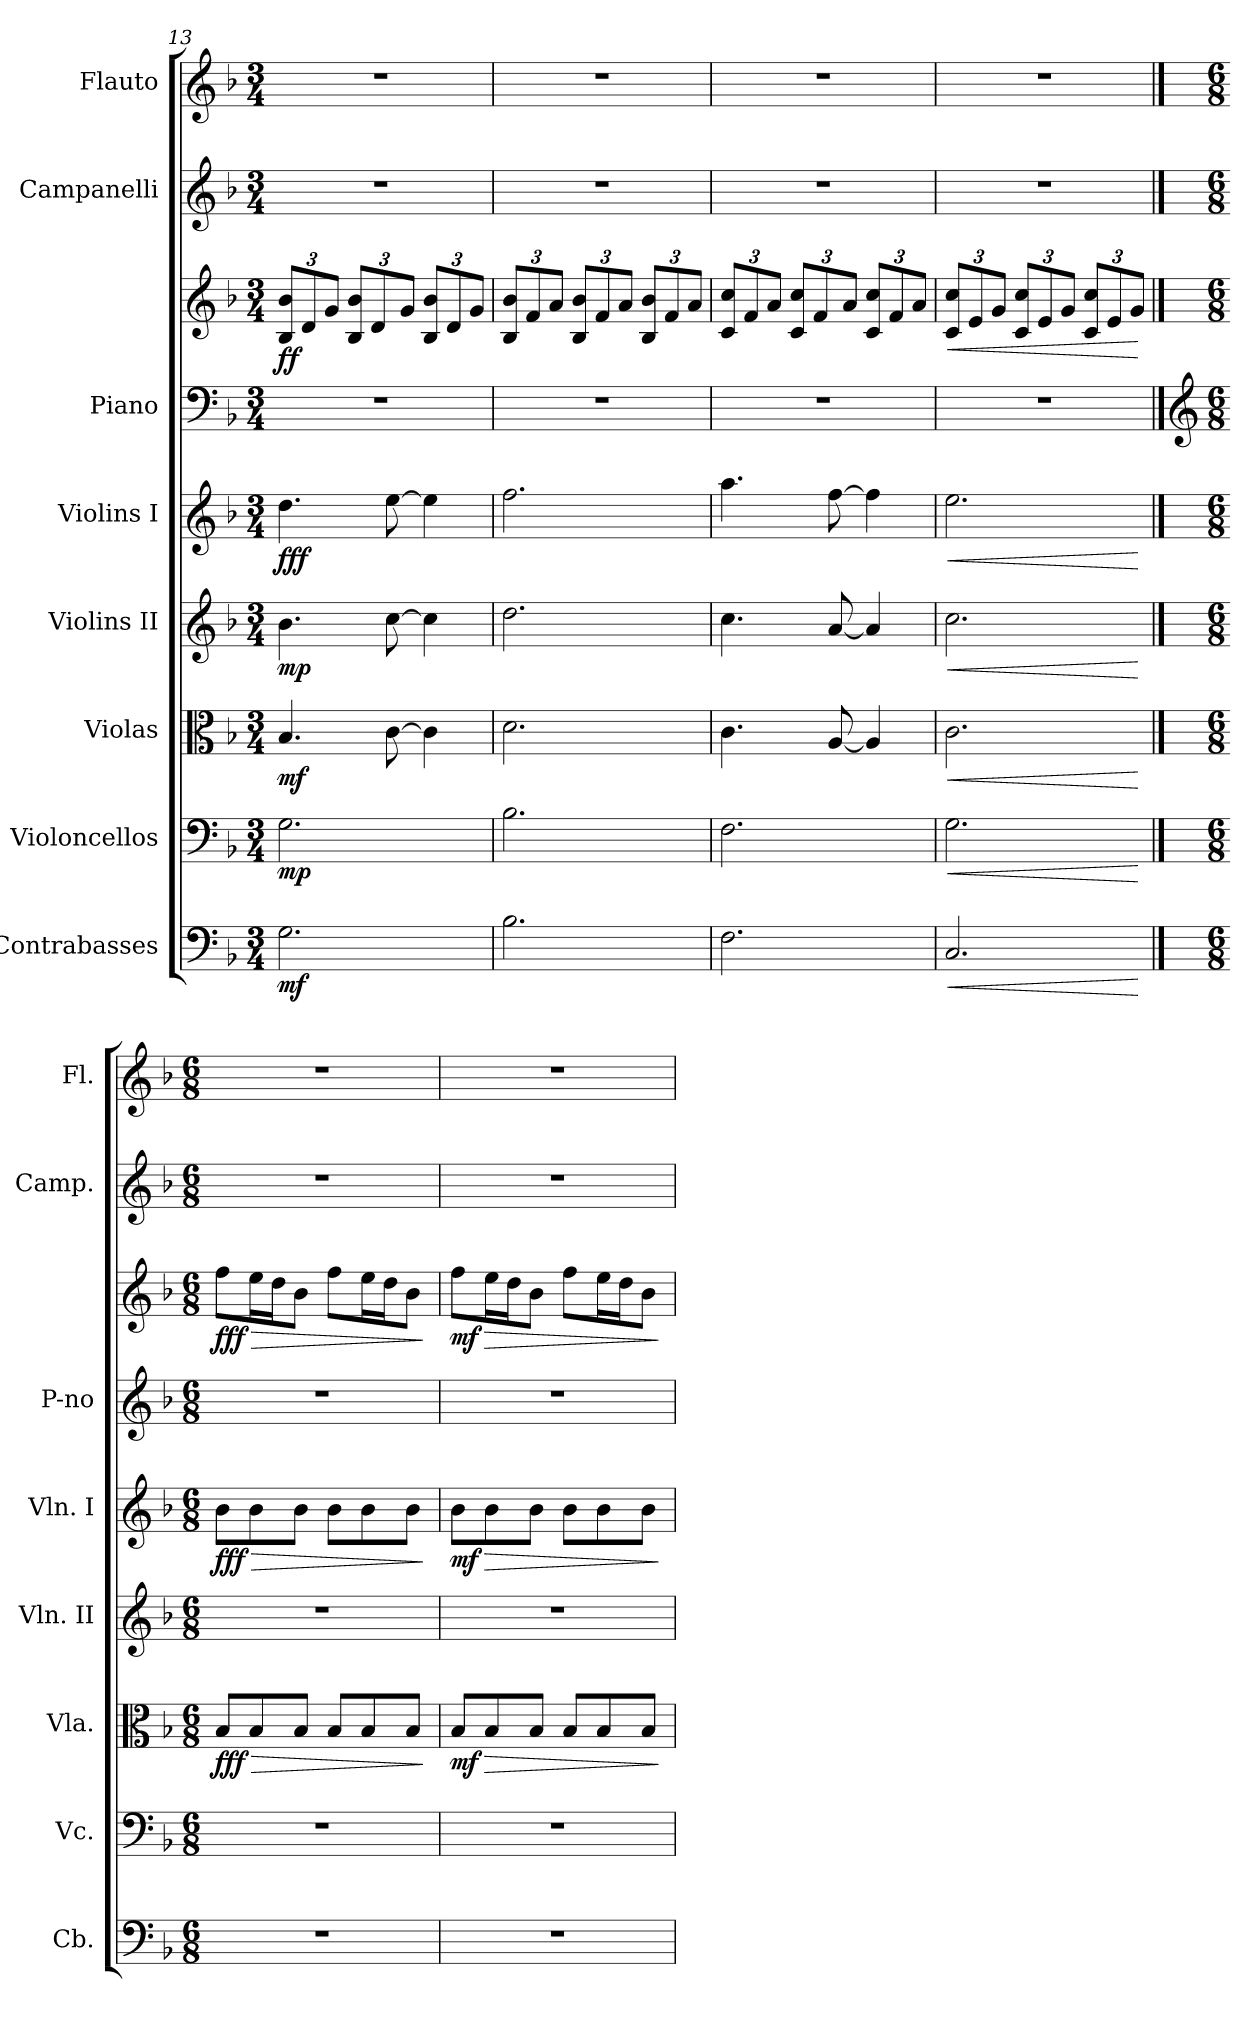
**kern	**dynam	**kern	**dynam	**kern	**dynam	**kern	**dynam	**kern	**dynam	**kern	**kern	**dynam	**kern	**kern
*part8	*part8	*part7	*part7	*part6	*part6	*part5	*part5	*part4	*part4	*part3	*part3	*part3	*part2	*part1
*staff9	*staff9	*staff8	*staff8	*staff7	*staff7	*staff6	*staff6	*staff5	*staff5	*staff4	*staff3	*staff3/4	*staff2	*staff1
*I"Contrabasses	*	*I"Violoncellos	*	*I"Violas	*	*I"Violins II	*	*I"Violins I	*	*I"Piano	*	*	*I"Campanelli	*I"Flauto
*I'Cb.	*	*I'Vc.	*	*I'Vla.	*	*I'Vln. II	*	*I'Vln. I	*	*I'P-no	*	*	*I'Camp.	*I'Fl.
!!LO:PB:g=z
*clefF4	*	*clefF4	*	*clefC3	*	*clefG2	*	*clefG2	*	*clefF4	*clefG2	*	*clefG2	*clefG2
*ITrd7c12	*	*	*	*	*	*	*	*	*	*	*	*	*ITrd-14c-24	*
*k[b-]	*	*k[b-]	*	*k[b-]	*	*k[b-]	*	*k[b-]	*	*k[b-]	*k[b-]	*	*k[b-]	*k[b-]
*M3/4	*	*M3/4	*	*M3/4	*	*M3/4	*	*M3/4	*	*M3/4	*M3/4	*	*M3/4	*M3/4
*MM58	*	*MM58	*	*MM58	*	*MM58	*	*MM58	*	*MM58	*MM58	*	*MM58	*MM58
*	*	*	*	*	*	*	*	*	*	*	*Xbrackettup	*	*	*
=13	=13	=13	=13	=13	=13	=13	=13	=13	=13	=13	=13	=13	=13	=13
!	!LO:DY:b	!	!LO:DY:b	!	!LO:DY:b	!	!LO:DY:b	!	!LO:DY:b	!	!	!LO:DY:b	!	!
2.GG\	mf	2.G\	mp	4.B-/	mf	4.b-\	mp	4.dd\	fff	2.r	12B-/ 12b-/L	ff	2.r	2.r
.	.	.	.	.	.	.	.	.	.	.	12d/	.	.	.
.	.	.	.	.	.	.	.	.	.	.	12g/J	.	.	.
.	.	.	.	.	.	.	.	.	.	.	12B-/ 12b-/L	.	.	.
.	.	.	.	.	.	.	.	.	.	.	12d/	.	.	.
.	.	.	.	[8c\	.	[8cc\	.	[8ee\	.	.	.	.	.	.
.	.	.	.	.	.	.	.	.	.	.	12g/J	.	.	.
.	.	.	.	4c\]	.	4cc\]	.	4ee\]	.	.	12B-/ 12b-/L	.	.	.
.	.	.	.	.	.	.	.	.	.	.	12d/	.	.	.
.	.	.	.	.	.	.	.	.	.	.	12g/J	.	.	.
=14	=14	=14	=14	=14	=14	=14	=14	=14	=14	=14	=14	=14	=14	=14
2.BB-\	.	2.B-\	.	2.d\	.	2.dd\	.	2.ff\	.	2.r	12B-/ 12b-/L	.	2.r	2.r
.	.	.	.	.	.	.	.	.	.	.	12f/	.	.	.
.	.	.	.	.	.	.	.	.	.	.	12a/J	.	.	.
.	.	.	.	.	.	.	.	.	.	.	12B-/ 12b-/L	.	.	.
.	.	.	.	.	.	.	.	.	.	.	12f/	.	.	.
.	.	.	.	.	.	.	.	.	.	.	12a/J	.	.	.
.	.	.	.	.	.	.	.	.	.	.	12B-/ 12b-/L	.	.	.
.	.	.	.	.	.	.	.	.	.	.	12f/	.	.	.
.	.	.	.	.	.	.	.	.	.	.	12a/J	.	.	.
=15	=15	=15	=15	=15	=15	=15	=15	=15	=15	=15	=15	=15	=15	=15
2.FF\	.	2.F\	.	4.c\	.	4.cc\	.	4.aa\	.	2.r	12c/ 12cc/L	.	2.r	2.r
.	.	.	.	.	.	.	.	.	.	.	12f/	.	.	.
.	.	.	.	.	.	.	.	.	.	.	12a/J	.	.	.
.	.	.	.	.	.	.	.	.	.	.	12c/ 12cc/L	.	.	.
.	.	.	.	.	.	.	.	.	.	.	12f/	.	.	.
.	.	.	.	[8A/	.	[8a/	.	[8ff\	.	.	.	.	.	.
.	.	.	.	.	.	.	.	.	.	.	12a/J	.	.	.
.	.	.	.	4A/]	.	4a/]	.	4ff\]	.	.	12c/ 12cc/L	.	.	.
.	.	.	.	.	.	.	.	.	.	.	12f/	.	.	.
.	.	.	.	.	.	.	.	.	.	.	12a/J	.	.	.
=16	=16	=16	=16	=16	=16	=16	=16	=16	=16	=16	=16	=16	=16	=16
!	!LO:HP:b	!	!LO:HP:b	!	!LO:HP:b	!	!LO:HP:b	!	!LO:HP:b	!	!	!LO:HP:b	!	!
2.CC/	<	2.G\	<	2.c\	<	2.cc\	<	2.ee\	<	2.r	12c/ 12cc/L	<	2.r	2.r
.	.	.	.	.	.	.	.	.	.	.	12e/	.	.	.
.	.	.	.	.	.	.	.	.	.	.	12g/J	.	.	.
.	.	.	.	.	.	.	.	.	.	.	12c/ 12cc/L	.	.	.
.	.	.	.	.	.	.	.	.	.	.	12e/	.	.	.
.	.	.	.	.	.	.	.	.	.	.	12g/J	.	.	.
.	.	.	.	.	.	.	.	.	.	.	12c/ 12cc/L	.	.	.
.	.	.	.	.	.	.	.	.	.	.	12e/	.	.	.
.	.	.	.	.	.	.	.	.	.	.	12g/J	.	.	.
.	[	.	[	.	[	.	[	.	[	.	.	[	.	.
!!LO:PB:g=z
==17	==17	==17	==17	==17	==17	==17	==17	==17	==17	==17	==17	==17	==17	==17
*	*	*	*	*	*	*	*	*	*	*clefG2	*	*	*	*
*M6/8	*	*M6/8	*	*M6/8	*	*M6/8	*	*M6/8	*	*M6/8	*M6/8	*	*M6/8	*M6/8
*	*	*	*	*	*	*	*	*	*	*	*	*	*	*MM120
!	!	!	!	!	!LO:HP:b	!	!	!	!LO:HP:b	!	!	!LO:HP:b	!	!
!	!	!	!	!	!LO:DY:n=1:b	!	!	!	!LO:DY:n=1:b	!	!	!LO:DY:n=1:b	!	!
2.r	.	2.r	.	8B-/L	> fff	2.r	.	8b-\L	> fff	2.r	8ff\L	> fff	2.r	2.r
.	.	.	.	8B-/	.	.	.	8b-\	.	.	16ee\L	.	.	.
.	.	.	.	.	.	.	.	.	.	.	16dd\J	.	.	.
.	.	.	.	8B-/J	.	.	.	8b-\J	.	.	8b-\J	.	.	.
.	.	.	.	8B-/L	.	.	.	8b-\L	.	.	8ff\L	.	.	.
.	.	.	.	8B-/	.	.	.	8b-\	.	.	16ee\L	.	.	.
.	.	.	.	.	.	.	.	.	.	.	16dd\J	.	.	.
.	.	.	.	8B-/J	.	.	.	8b-\J	.	.	8b-\J	.	.	.
.	.	.	.	.	]	.	.	.	]	.	.	]	.	.
=18	=18	=18	=18	=18	=18	=18	=18	=18	=18	=18	=18	=18	=18	=18
!	!	!	!	!	!LO:HP:b	!	!	!	!LO:HP:b	!	!	!LO:HP:b	!	!
!	!	!	!	!	!LO:DY:n=1:b	!	!	!	!LO:DY:n=1:b	!	!	!LO:DY:n=1:b	!	!
2.r	.	2.r	.	8B-/L	> mf	2.r	.	8b-\L	> mf	2.r	8ff\L	> mf	2.r	2.r
.	.	.	.	8B-/	.	.	.	8b-\	.	.	16ee\L	.	.	.
.	.	.	.	.	.	.	.	.	.	.	16dd\J	.	.	.
.	.	.	.	8B-/J	.	.	.	8b-\J	.	.	8b-\J	.	.	.
.	.	.	.	8B-/L	.	.	.	8b-\L	.	.	8ff\L	.	.	.
.	.	.	.	8B-/	.	.	.	8b-\	.	.	16ee\L	.	.	.
.	.	.	.	.	.	.	.	.	.	.	16dd\J	.	.	.
.	.	.	.	8B-/J	.	.	.	8b-\J	.	.	8b-\J	.	.	.
.	.	.	.	.	]	.	.	.	]	.	.	]	.	.
=	=	=	=	=	=	=	=	=	=	=	=	=	=	=
*-	*-	*-	*-	*-	*-	*-	*-	*-	*-	*-	*-	*-	*-	*-
